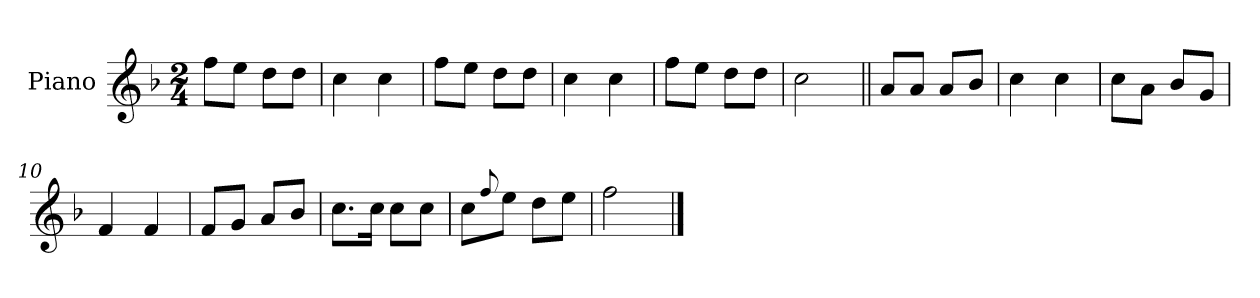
**kern
*part1
*staff1
*I"Piano
*I'Pno.
*clefG2
*k[b-]
*M2/4
=1
8ff\L
8ee\J
8dd\L
8dd\J
=2
4cc\
4cc\
=3
8ff\L
8ee\J
8dd\L
8dd\J
=4
4cc\
4cc\
=5
8ff\L
8ee\J
8dd\L
8dd\J
=6
2cc\
=7||
8a/L
8a/J
8a/L
8b-/J
=8
4cc\
4cc\
=9
8cc\L
8a\J
8b-/L
8g/J
=10
4f/
4f/
!!LO:LB:g=z
=11
8f/L
8g/J
8a/L
8b-/J
=12
8.cc\L
16cc\Jk
8cc\L
8cc\J
=13
8cc\L
8qqff/
8ee\J
8dd\L
8ee\J
=14
2ff\
==
*-
